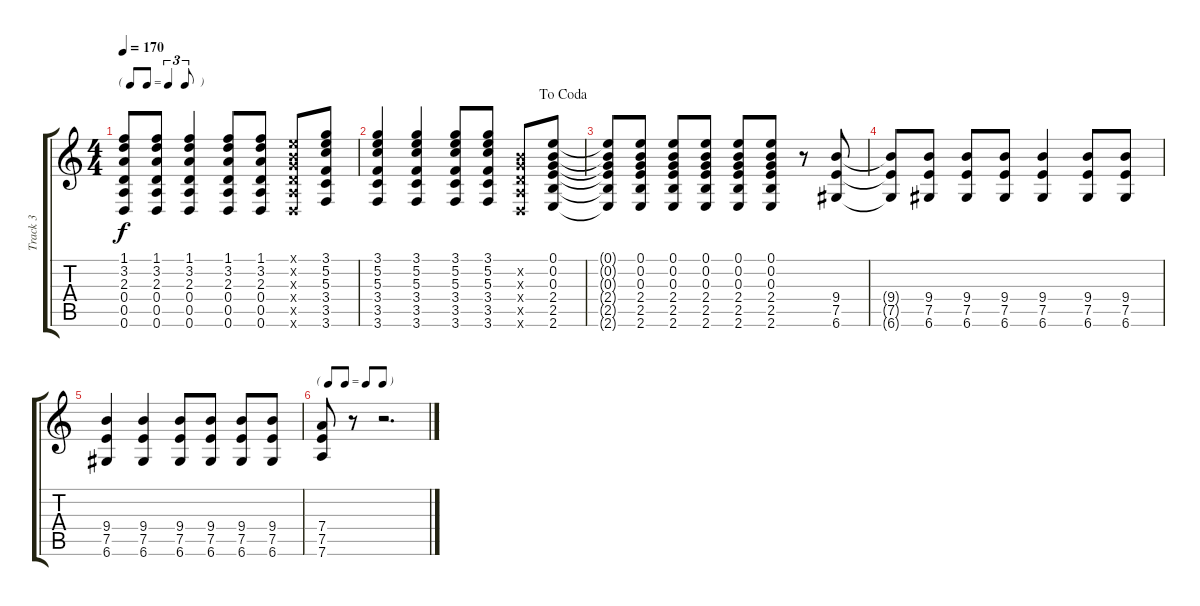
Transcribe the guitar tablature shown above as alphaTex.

\track ("Track 3" "Track 3") {instrument electricguitarjazz}
\staff {score tabs}
\tuning (E4 B3 G3 D3 A2 D2) {hide}
\ts (4 4)
\tf triplet8th
\tempo 170
\clef g2
\ks c
(1.1{t} 3.2{t} 2.3{t} 0.4{t} 0.5{t} 0.6{t}).8{dy f} (1.1 3.2 2.3 0.4 0.5 0.6).8 (1.1 3.2 2.3 0.4 0.5 0.6).4 (1.1 3.2 2.3 0.4 0.5 0.6).8 (1.1 3.2 2.3 0.4 0.5 0.6).8 (0.1{x} 0.2{x} 0.3{x} 0.4{x} 0.5{x} 0.6{x}).8 (3.1 5.2 5.3 3.4 3.5 3.6).8 |
\jump dacoda
(3.1 5.2 5.3 3.4 3.5 3.6).4 (3.1 5.2 5.3 3.4 3.5 3.6).4 (3.1 5.2 5.3 3.4 3.5 3.6).8 (3.1 5.2 5.3 3.4 3.5 3.6).8 (0.2{x} 0.3{x} 0.4{x} 0.5{x} 0.6{x}).8 (0.1 0.2 0.3 2.4 2.5 2.6).8 |
(0.1{t} 0.2{t} 0.3{t} 2.4{t} 2.5{t} 2.6{t}).8 (0.1 0.2 0.3 2.4 2.5 2.6).8 (0.1 0.2 0.3 2.4 2.5 2.6).8 (0.1 0.2 0.3 2.4 2.5 2.6).8 (0.1 0.2 0.3 2.4 2.5 2.6).8 (0.1 0.2 0.3 2.4 2.5 2.6).8 r.8 (9.4 7.5 6.6).8 |
(9.4{t} 7.5{t} 6.6{t}).8 (9.4 7.5 6.6).8 (9.4 7.5 6.6).8 (9.4 7.5 6.6).8 (9.4 7.5 6.6).4 (9.4 7.5 6.6).8 (9.4 7.5 6.6).8 |
(9.4 7.5 6.6).4 (9.4 7.5 6.6).4 (9.4 7.5 6.6).8 (9.4 7.5 6.6).8 (9.4 7.5 6.6).8 (9.4 7.5 6.6).8 |
\tf none
(7.4 7.5 7.6).8 r.8 r.2{d}
